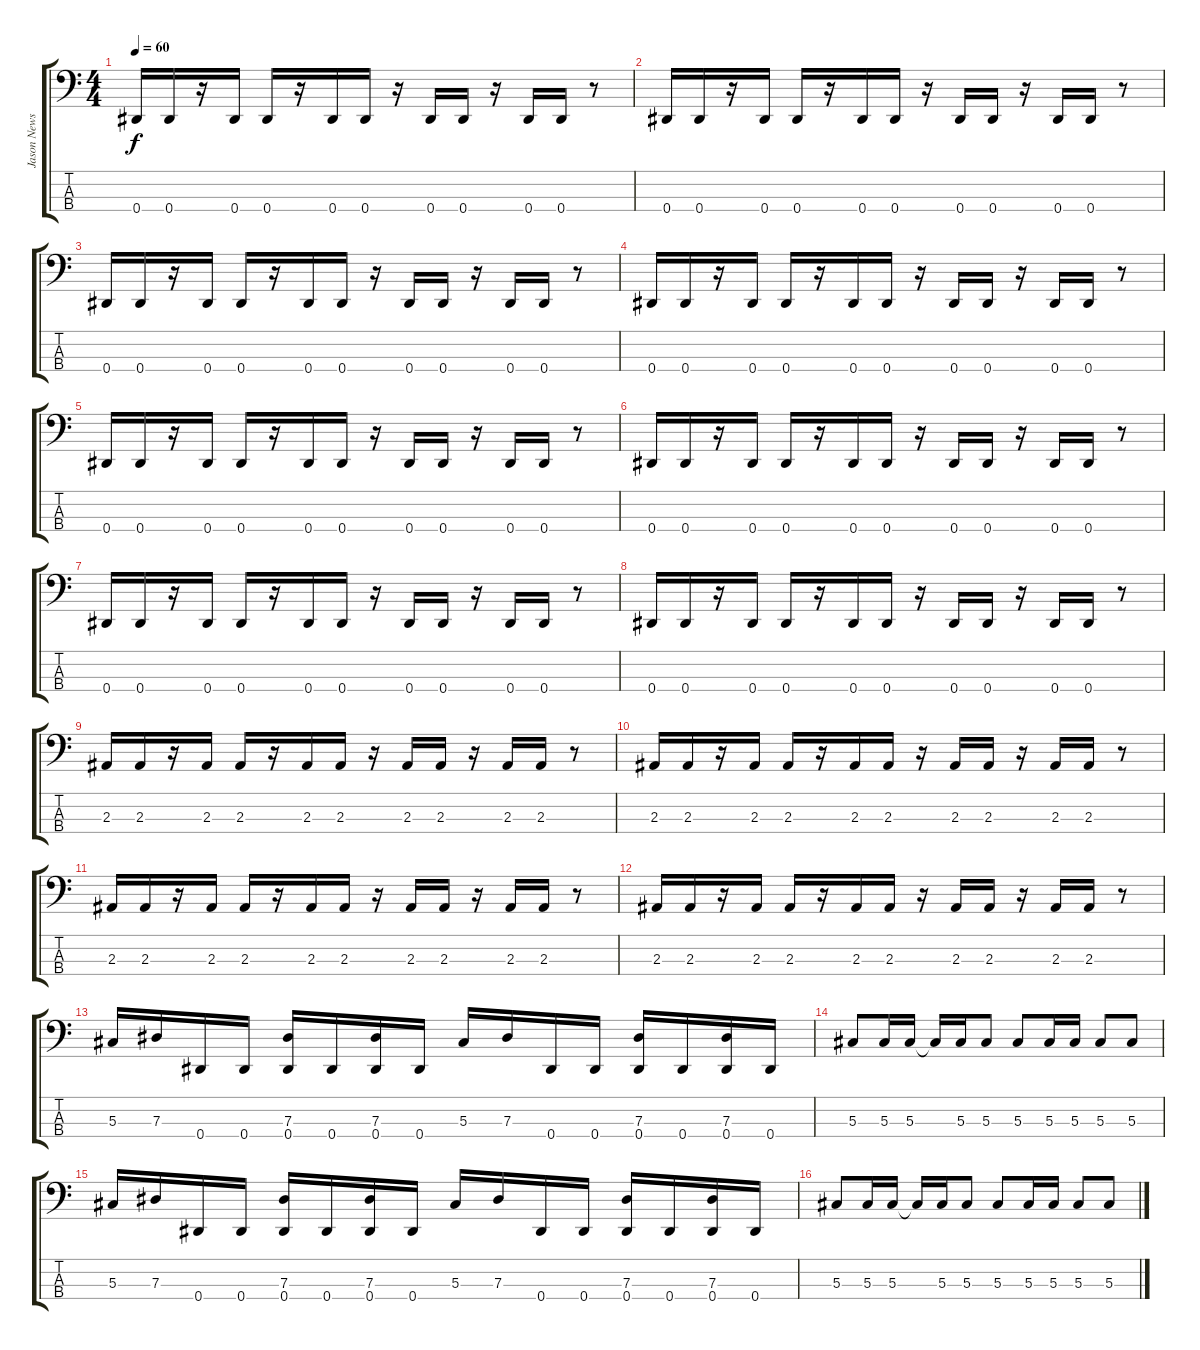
\track ("Jason Newsted" "Jason News") {instrument electricbassfinger}
\staff {score tabs}
\tuning (Gb2 Db2 Ab1 Eb1) {hide}
\ts (4 4)
\tempo 60
\clef f4
\ks c
0.4.16{dy f} 0.4.16 r.16 0.4.16 0.4.16 r.16 0.4.16 0.4.16 r.16 0.4.16 0.4.16 r.16 0.4.16 0.4.16 r.8 |
0.4.16 0.4.16 r.16 0.4.16 0.4.16 r.16 0.4.16 0.4.16 r.16 0.4.16 0.4.16 r.16 0.4.16 0.4.16 r.8 |
0.4.16 0.4.16 r.16 0.4.16 0.4.16 r.16 0.4.16 0.4.16 r.16 0.4.16 0.4.16 r.16 0.4.16 0.4.16 r.8 |
0.4.16 0.4.16 r.16 0.4.16 0.4.16 r.16 0.4.16 0.4.16 r.16 0.4.16 0.4.16 r.16 0.4.16 0.4.16 r.8 |
0.4.16 0.4.16 r.16 0.4.16 0.4.16 r.16 0.4.16 0.4.16 r.16 0.4.16 0.4.16 r.16 0.4.16 0.4.16 r.8 |
0.4.16 0.4.16 r.16 0.4.16 0.4.16 r.16 0.4.16 0.4.16 r.16 0.4.16 0.4.16 r.16 0.4.16 0.4.16 r.8 |
0.4.16 0.4.16 r.16 0.4.16 0.4.16 r.16 0.4.16 0.4.16 r.16 0.4.16 0.4.16 r.16 0.4.16 0.4.16 r.8 |
0.4.16 0.4.16 r.16 0.4.16 0.4.16 r.16 0.4.16 0.4.16 r.16 0.4.16 0.4.16 r.16 0.4.16 0.4.16 r.8 |
2.3.16 2.3.16 r.16 2.3.16 2.3.16 r.16 2.3.16 2.3.16 r.16 2.3.16 2.3.16 r.16 2.3.16 2.3.16 r.8 |
2.3.16 2.3.16 r.16 2.3.16 2.3.16 r.16 2.3.16 2.3.16 r.16 2.3.16 2.3.16 r.16 2.3.16 2.3.16 r.8 |
2.3.16 2.3.16 r.16 2.3.16 2.3.16 r.16 2.3.16 2.3.16 r.16 2.3.16 2.3.16 r.16 2.3.16 2.3.16 r.8 |
2.3.16 2.3.16 r.16 2.3.16 2.3.16 r.16 2.3.16 2.3.16 r.16 2.3.16 2.3.16 r.16 2.3.16 2.3.16 r.8 |
5.3.16 7.3.16 0.4.16 0.4.16 (7.3 0.4).16 0.4.16 (7.3 0.4).16 0.4.16 5.3.16 7.3.16 0.4.16 0.4.16 (7.3 0.4).16 0.4.16 (7.3 0.4).16 0.4.16 |
5.3.8 5.3.16 5.3.16 5.3{t}.16 5.3.16 5.3.8 5.3.8 5.3.16 5.3.16 5.3.8 5.3.8 |
5.3.16 7.3.16 0.4.16 0.4.16 (7.3 0.4).16 0.4.16 (7.3 0.4).16 0.4.16 5.3.16 7.3.16 0.4.16 0.4.16 (7.3 0.4).16 0.4.16 (7.3 0.4).16 0.4.16 |
5.3.8 5.3.16 5.3.16 5.3{t}.16 5.3.16 5.3.8 5.3.8 5.3.16 5.3.16 5.3.8 5.3.8
